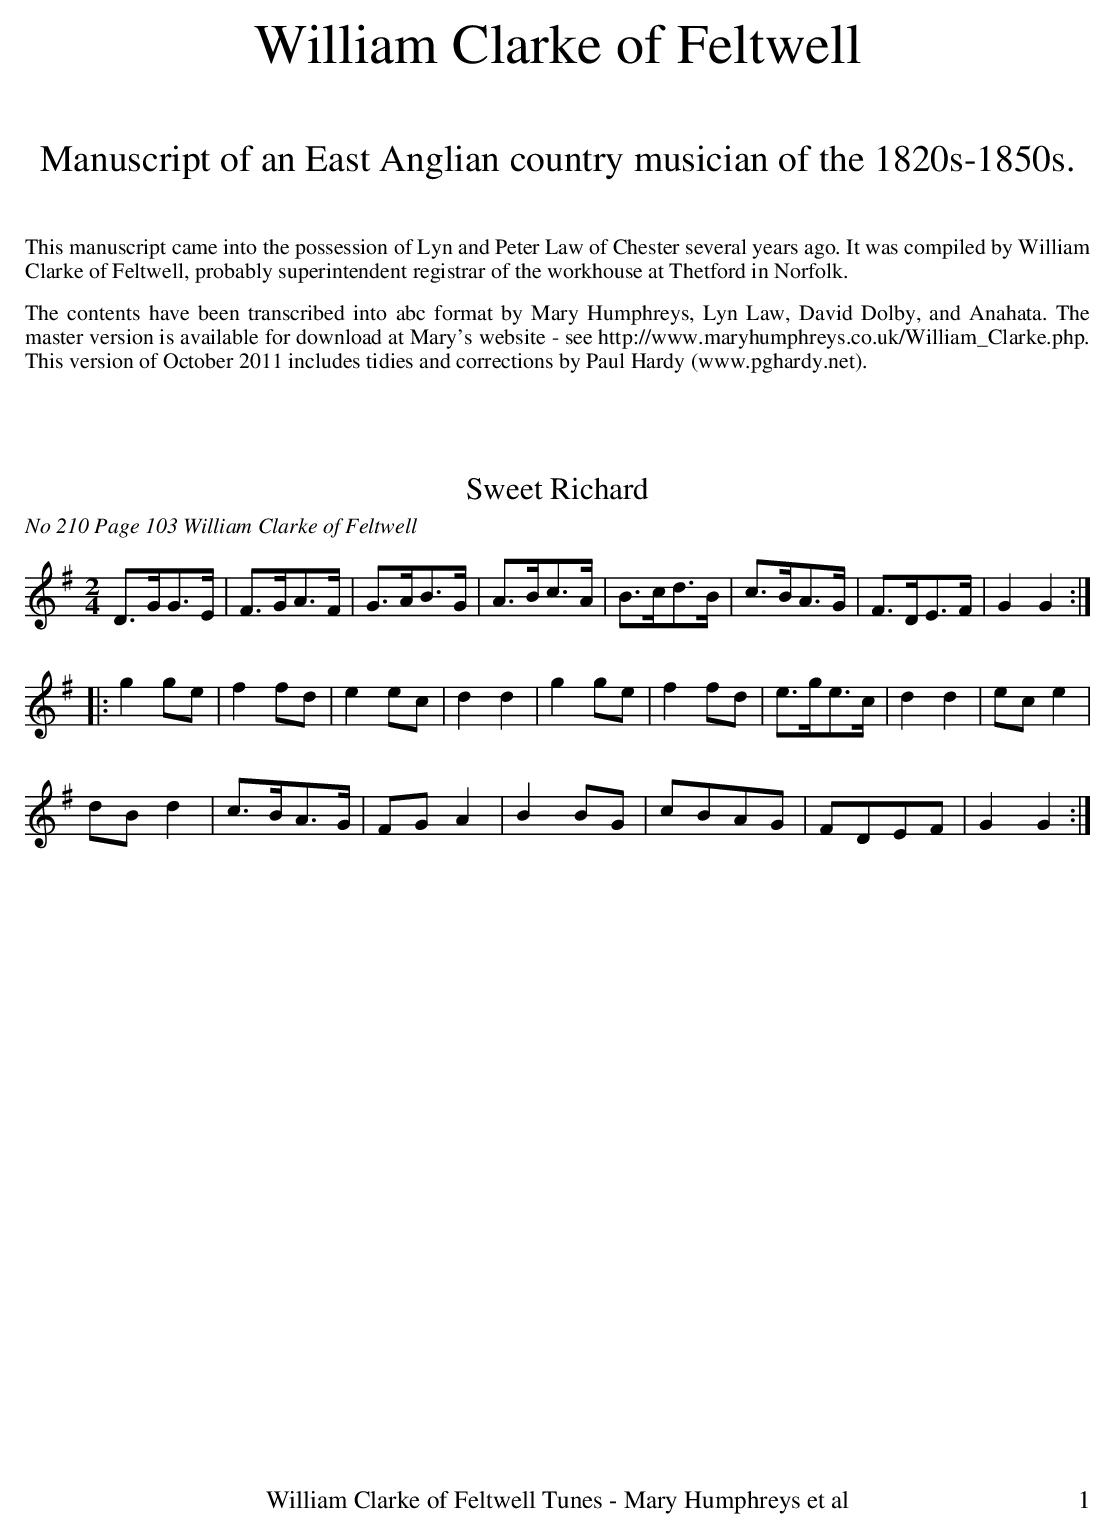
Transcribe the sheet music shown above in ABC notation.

X:1
T:Sweet Richard
O:No 210 Page 103 William Clarke of Feltwell
M:2/4
L:1/8
K:G
D>GG>E|F>GA>F|G>AB>G|A>Bc>A|B>cd>B|c>BA>G|F>DE>F|G2G2:|
|:g2ge|f2fd|e2ec|d2d2|g2ge|f2fd|e>ge>c|d2d2|ece2|
dBd2|c>BA>G|FGA2|B2BG|cBAG|FDEF|G2G2:|
